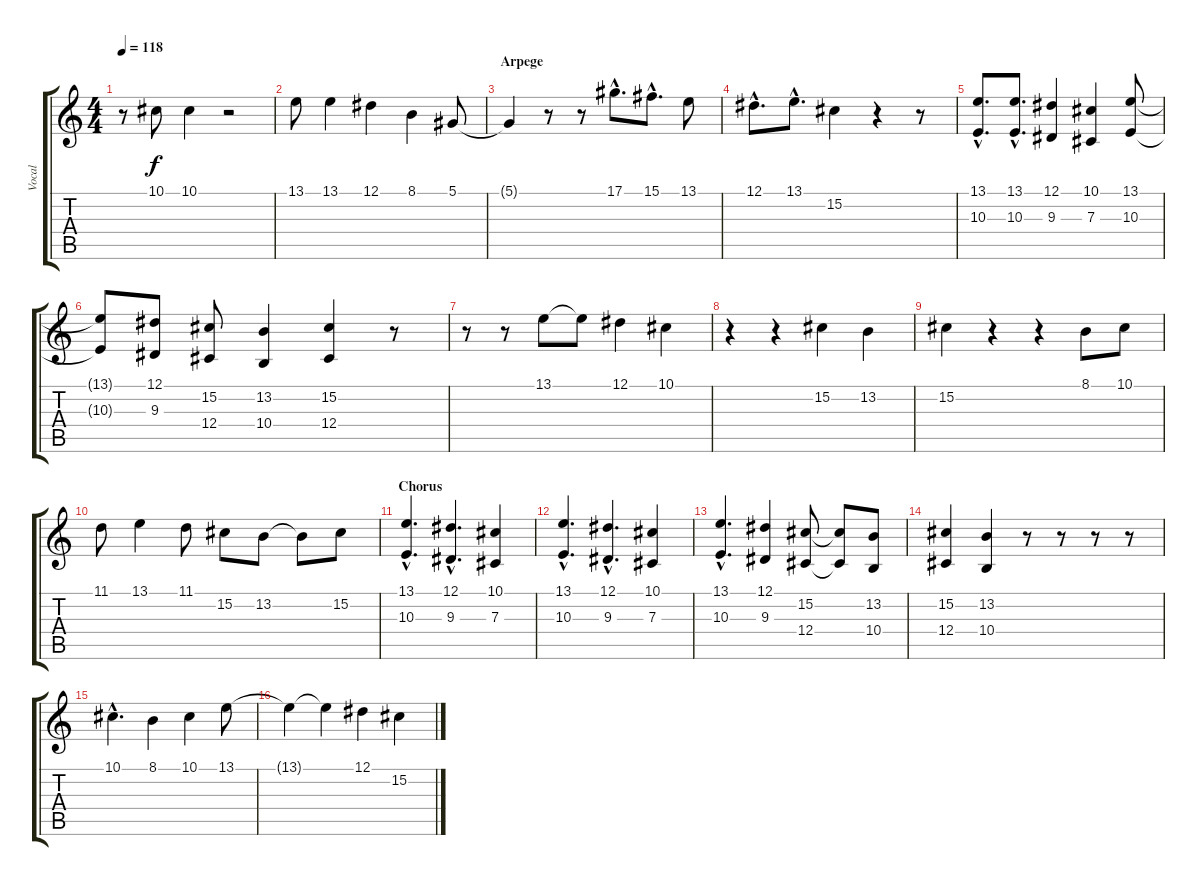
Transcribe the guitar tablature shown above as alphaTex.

\track ("Vocal" "Vocal") {instrument stringensemble1}
\staff {score tabs}
\tuning (Eb4 Bb3 Gb3 Db3 Ab2 Eb2) {hide}
\ts (4 4)
\tempo 118
\clef g2
\ks c
r.8{dy f} 10.1.8 10.1.4 r.2 |
13.1.8 13.1.4 12.1.4 8.1.4 5.1.8 |
\section ("" "Arpege")
5.1{t}.4 r.8 r.8 17.1{hac}.8{d} 15.1{hac}.8{d} 13.1.8 |
12.1{hac}.8{d} 13.1{hac}.8{d} 15.2.4 r.4 r.8 |
(13.1{hac} 10.3{hac}).8{d} (13.1{hac} 10.3{hac}).8{d} (12.1 9.3).4 (10.1 7.3).4 (13.1 10.3).8 |
(13.1{t} 10.3{t}).8 (12.1 9.3).8 (15.2 12.4).8 (13.2 10.4).4 (15.2 12.4).4 r.8 |
r.8 r.8 13.1.8 13.1{t}.8 12.1.4 10.1.4 |
r.4 r.4 15.2.4 13.2.4 |
15.2.4 r.4 r.4 8.1.8 10.1.8 |
11.1.8 13.1.4 11.1.8 15.2.8 13.2.8 13.2{t}.8 15.2.8 |
\section ("" "Chorus")
(13.1{hac} 10.3{hac}).4{d} (12.1{hac} 9.3{hac}).4{d} (10.1 7.3).4 |
(13.1{hac} 10.3{hac}).4{d} (12.1{hac} 9.3{hac}).4{d} (10.1 7.3).4 |
(13.1{hac} 10.3{hac}).4{d} (12.1 9.3).4 (15.2 12.4).8 (15.2{t} 12.4{t}).8 (13.2 10.4).8 |
(15.2 12.4).4 (13.2 10.4).4 r.8 r.8 r.8 r.8 |
10.1{hac}.4{d} 8.1.4 10.1.4 13.1.8 |
13.1{t}.4 13.1{t}.4 12.1.4 15.2.4
